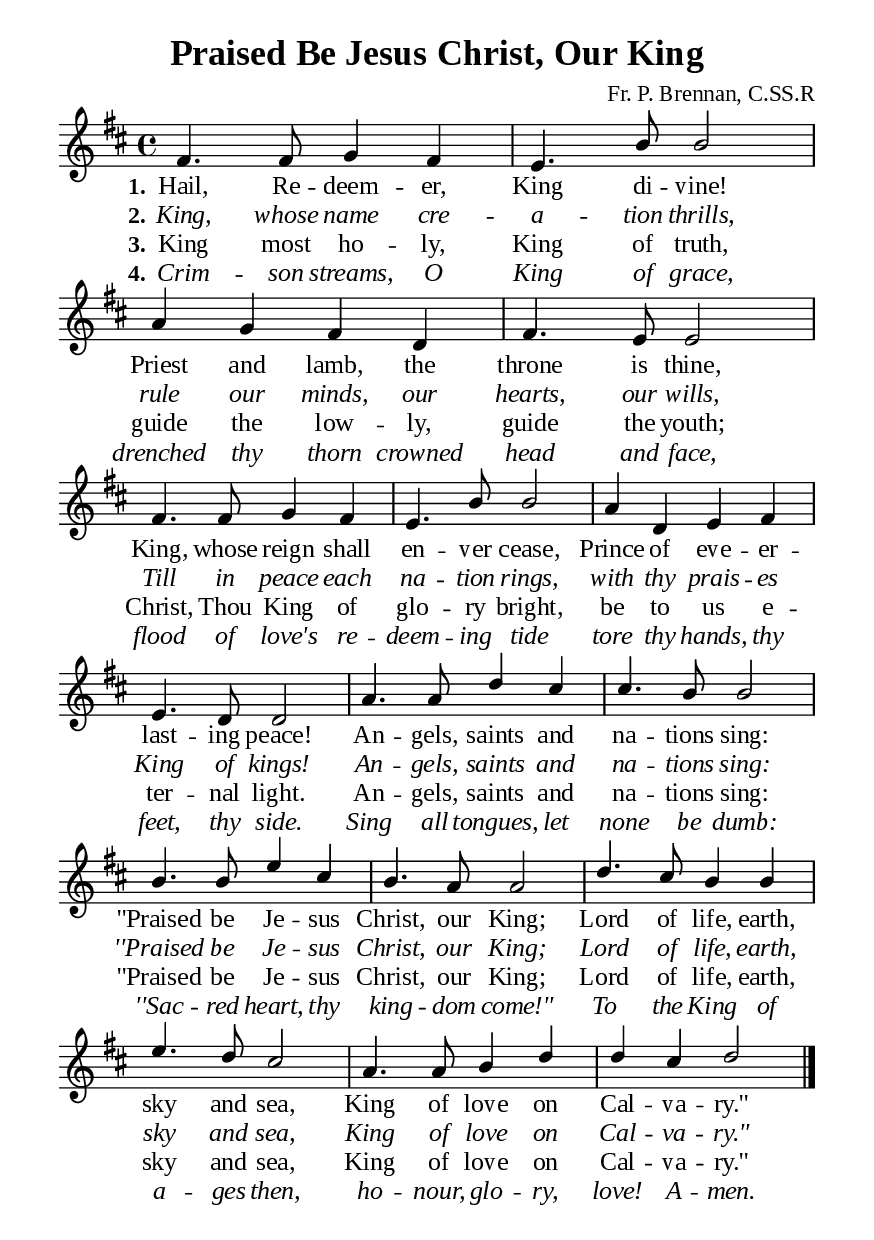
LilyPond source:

\version "2.18.2"

\header {
  title = "Praised Be Jesus Christ, Our King"
  composer = "Fr. P. Brennan, C.SS.R"
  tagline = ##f
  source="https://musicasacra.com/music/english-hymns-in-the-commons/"
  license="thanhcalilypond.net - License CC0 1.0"
}

global= {
  \key d \major
  \time 4/4
  \override Score.BarNumber.break-visibility = ##(#f #f #f)
}

\paper {
  #(set-paper-size "a5")
  top-margin = 5\mm
  bottom-margin = 5\mm
  left-margin = 10\mm
  right-margin = 10\mm
  indent = #0
  #(define fonts
	 (make-pango-font-tree "Liberation Serif"
	 		       "Liberation Serif"
			       "Liberation Serif"
			       (/ 20 20)))
  page-count = #1
}

printItalic = \with {
  \override LyricText.font-shape = #'italic
}

% Verse music
musicVerseSoprano = \relative c' {
  %{	01	%} fis4. fis8 g4 fis |
  %{	02	%} e4. b'8 b2 |
  %{	03	%} a4 g fis d |
  %{	04	%} fis4. e8 e2 |
  %{	05	%} fis4. fis8 g4 fis |
  %{	06	%} e4. b'8 b2 |
  %{	07	%} a4 d, e fis |
  %{	08	%} e4. d8 d2 |
  %{	09	%} a'4. a8 d4 cis |
  %{	10	%} cis4. b8 b2 |
  %{	11	%} b4. b8 e4 cis |
  %{	12	%} b4. a8 a2 |
  %{	13	%} d4. cis8 b4 b |
  %{	14	%} e4. d8 cis2 |
  %{	15	%} a4. a8 b4 d |
  %{	16	%} d cis d2 \bar "|."
}

% Verse lyrics
verseOne = \lyricmode {
  \set stanza = #"1."
  Hail, Re -- deem -- er, King di -- vine! Priest and lamb, the throne is thine,
  King, whose reign shall en -- ver cease, Prince of eve -- er -- last -- ing peace!
  An -- gels, saints and na -- tions sing:
  ''Praised be Je -- sus Christ, our King;
  Lord of life, earth, sky and sea,
  King of love on Cal -- va -- ry.''
}

verseTwo = \lyricmode {
  \set stanza = #"2."
  King, whose name cre -- a -- tion thrills, rule our minds, our hearts, our wills,
  Till in peace each na -- tion rings, with thy prais -- es King of kings!
  An -- gels, saints and na -- tions sing:
  ''Praised be Je -- sus Christ, our King;
  Lord of life, earth, sky and sea,
  King of love on Cal -- va -- ry.''
}

verseThree = \lyricmode {
  \set stanza = #"3."
  King most ho -- ly, King of truth, guide the low -- ly,
  guide the youth; Christ, Thou King of glo -- ry bright,
  be to us e -- ter -- nal light.
  An -- gels, saints and na -- tions sing:
  ''Praised be Je -- sus Christ, our King;
  Lord of life, earth, sky and sea,
  King of love on Cal -- va -- ry.''
}

verseFour = \lyricmode {
  \set stanza = #"4."
  Crim -- son streams, O King of grace, drenched thy thorn crowned head and face,
  flood of love's re -- deem -- ing tide tore thy hands,
  thy feet, thy side.
  Sing all tongues, let none be dumb:
  ''Sac -- red heart, thy king -- dom come!''
  To the King of a -- ges then, ho -- nour, glo -- ry, love! A -- men.
}

% Layout
\score {
    \new ChoirStaff <<
      \new Staff <<
        \clef "treble"
        \new Voice = "sopranos" { \global \stemUp \slurUp \musicVerseSoprano }
      >>
      \new Lyrics \lyricsto sopranos \verseOne
      \new Lyrics \printItalic \lyricsto sopranos \verseTwo
      \new Lyrics \lyricsto sopranos \verseThree
      \new Lyrics \printItalic \lyricsto sopranos \verseFour
    >>
}
